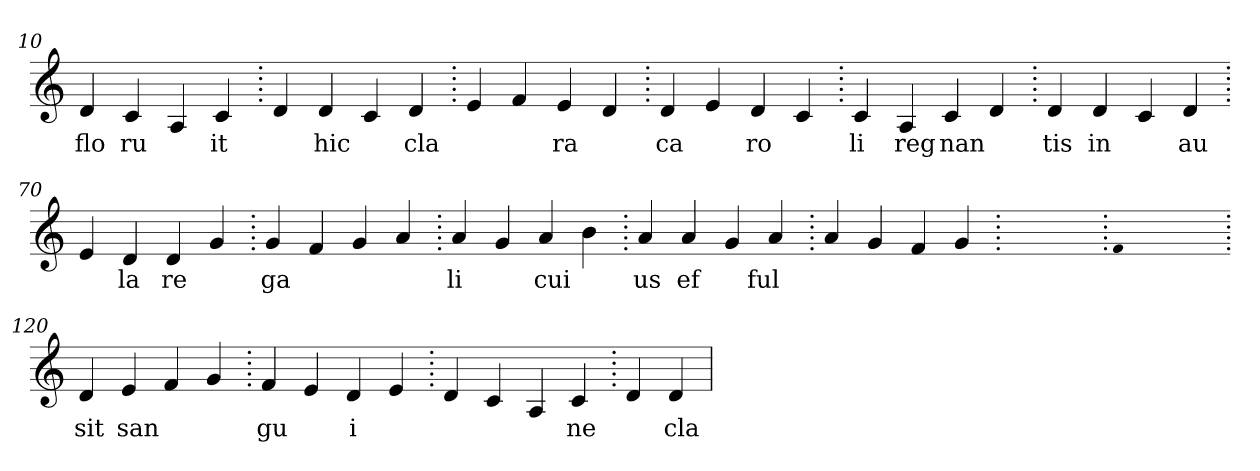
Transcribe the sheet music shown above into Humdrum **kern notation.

**kern	**text
*part1	*part1
*staff1	*staff1
*clefG2	*
=10.	=10.
4d	flo
4c	ru
4A	.
4c	it
=20.	=20.
4d	.
4d	hic
4c	.
4d	cla
=30.	=30.
4e	.
4f	.
4e	ra
4d	.
=40.	=40.
4d	ca
4e	.
4d	ro
4c	.
=50.	=50.
4c	li
4A	reg
4c	nan
4d	.
=60.	=60.
4d	tis
4d	in
4c	.
4d	au
=70.	=70.
4e	.
4d	la
4d	re
4g	.
=80.	=80.
4g	ga
4f	.
4g	.
4a	.
=90.	=90.
4a	li
4g	.
4a	cui
4b	.
=100.	=100.
4a	us
4a	ef
4g	.
4a	ful
=110.	=110.
4a	.
4g	.
4f	.
4g	.
=120.	=120.
1ryy	.
=120.	=120.
qqf	.
1ryy	.
=120.	=120.
4d	sit
4e	san
4f	.
4g	.
=130.	=130.
4f	gu
4e	.
4d	i
4e	.
=140.	=140.
4d	.
4c	.
4A	.
4c	ne
=150.	=150.
4d	.
4d	cla
=	=
*-	*-
